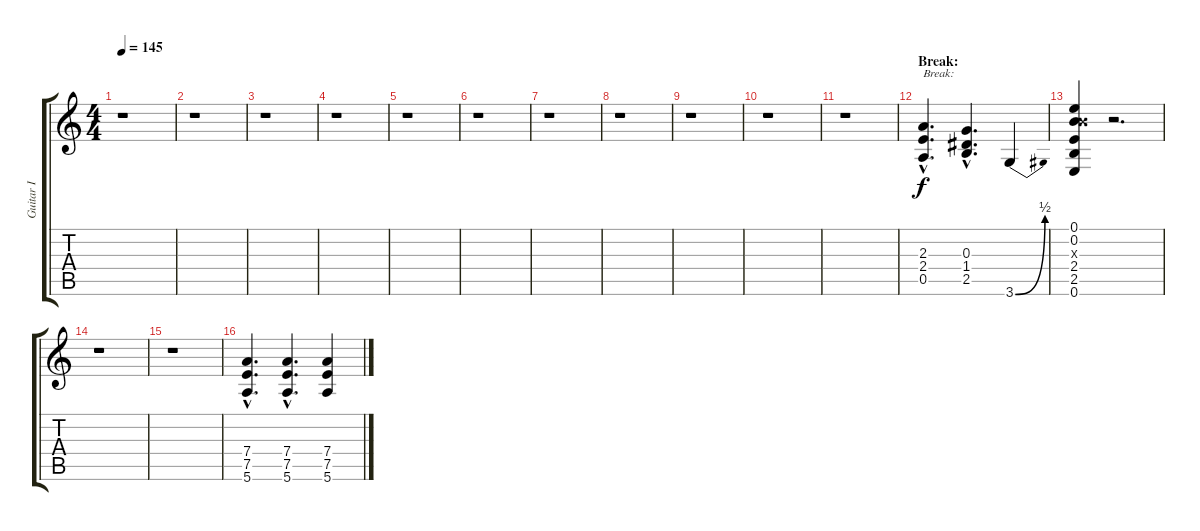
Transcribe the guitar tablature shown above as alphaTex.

\track ("Guitar I" "Guitar I") {instrument distortionguitar}
\staff {score tabs}
\tuning (E4 B3 G3 D3 A2 E2) {hide}
\ts (4 4)
\tempo 145
\clef g2
\ks c
r.1{dy f} |
r.1 |
r.1 |
r.1 |
r.1 |
r.1 |
r.1 |
r.1 |
r.1 |
r.1 |
r.1 |
\section ("" "Break:")
(2.3{hac} 2.4{hac} 0.5{hac}).4{d txt "Break:"} (0.3{hac} 1.4{hac} 2.5{hac}).4{d} 3.6{be (bend 0 0 60 2)}.4 |
(0.1 0.2 4.3{x} 2.4 2.5 0.6).4 r.2{d} |
r.1 |
r.1 |
(7.4{hac} 7.5{hac} 5.6{hac}).4{d} (7.4{hac} 7.5{hac} 5.6{hac}).4{d} (7.4 7.5 5.6).4
